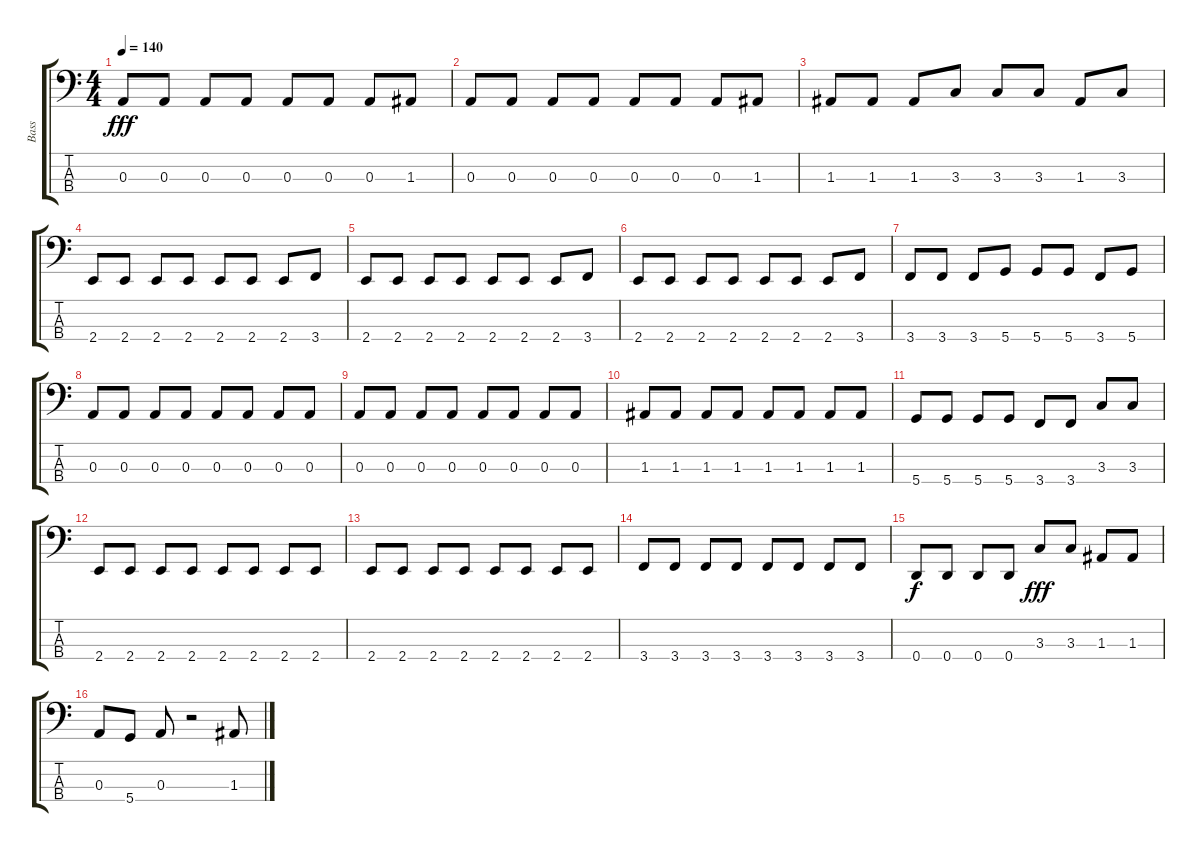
\track ("Bass" "Bass") {instrument electricbasspick}
\staff {score tabs}
\tuning (G2 D2 A1 D1) {hide}
\ts (4 4)
\tempo 140
\clef f4
\ks c
0.3.8{dy fff} 0.3.8 0.3.8 0.3.8 0.3.8 0.3.8 0.3.8 1.3.8 |
0.3.8 0.3.8 0.3.8 0.3.8 0.3.8 0.3.8 0.3.8 1.3.8 |
1.3.8 1.3.8 1.3.8 3.3.8 3.3.8 3.3.8 1.3.8 3.3.8 |
2.4.8 2.4.8 2.4.8 2.4.8 2.4.8 2.4.8 2.4.8 3.4.8 |
2.4.8 2.4.8 2.4.8 2.4.8 2.4.8 2.4.8 2.4.8 3.4.8 |
2.4.8 2.4.8 2.4.8 2.4.8 2.4.8 2.4.8 2.4.8 3.4.8 |
3.4.8 3.4.8 3.4.8 5.4.8 5.4.8 5.4.8 3.4.8 5.4.8 |
0.3.8 0.3.8 0.3.8 0.3.8 0.3.8 0.3.8 0.3.8 0.3.8 |
0.3.8 0.3.8 0.3.8 0.3.8 0.3.8 0.3.8 0.3.8 0.3.8 |
1.3.8 1.3.8 1.3.8 1.3.8 1.3.8 1.3.8 1.3.8 1.3.8 |
5.4.8 5.4.8 5.4.8 5.4.8 3.4.8 3.4.8 3.3.8 3.3.8 |
2.4.8 2.4.8 2.4.8 2.4.8 2.4.8 2.4.8 2.4.8 2.4.8 |
2.4.8 2.4.8 2.4.8 2.4.8 2.4.8 2.4.8 2.4.8 2.4.8 |
3.4.8 3.4.8 3.4.8 3.4.8 3.4.8 3.4.8 3.4.8 3.4.8 |
0.4.8{dy f} 0.4.8 0.4.8 0.4.8 3.3.8{dy fff} 3.3.8 1.3.8 1.3.8 |
0.3.8 5.4.8 0.3.8 r.2 1.3.8
